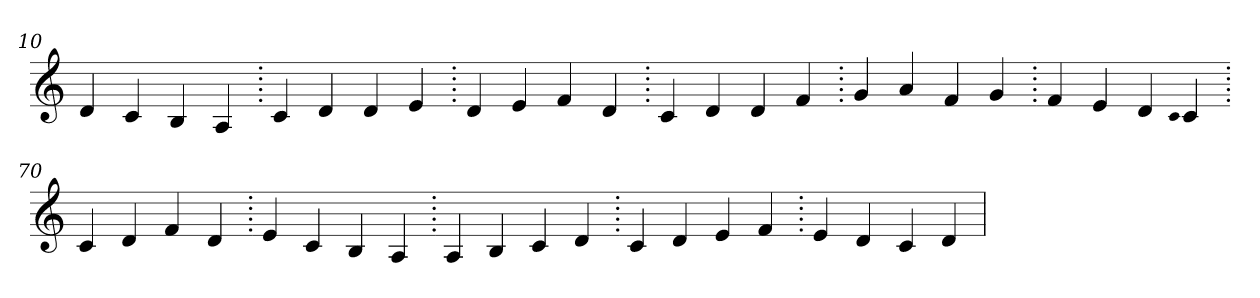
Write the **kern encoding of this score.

**kern
*part1
*staff1
*clefG2
=10.
4d
4c
4B
4A
=20.
4c
4d
4d
4e
=30.
4d
4e
4f
4d
=40.
4c
4d
4d
4f
=50.
4g
4a
4f
4g
=60.
4f
4e
4d
qqc
4c
=70.
4c
4d
4f
4d
=80.
4e
4c
4B
4A
=90.
4A
4B
4c
4d
=100.
4c
4d
4e
4f
=110.
4e
4d
4c
4d
=
*-
